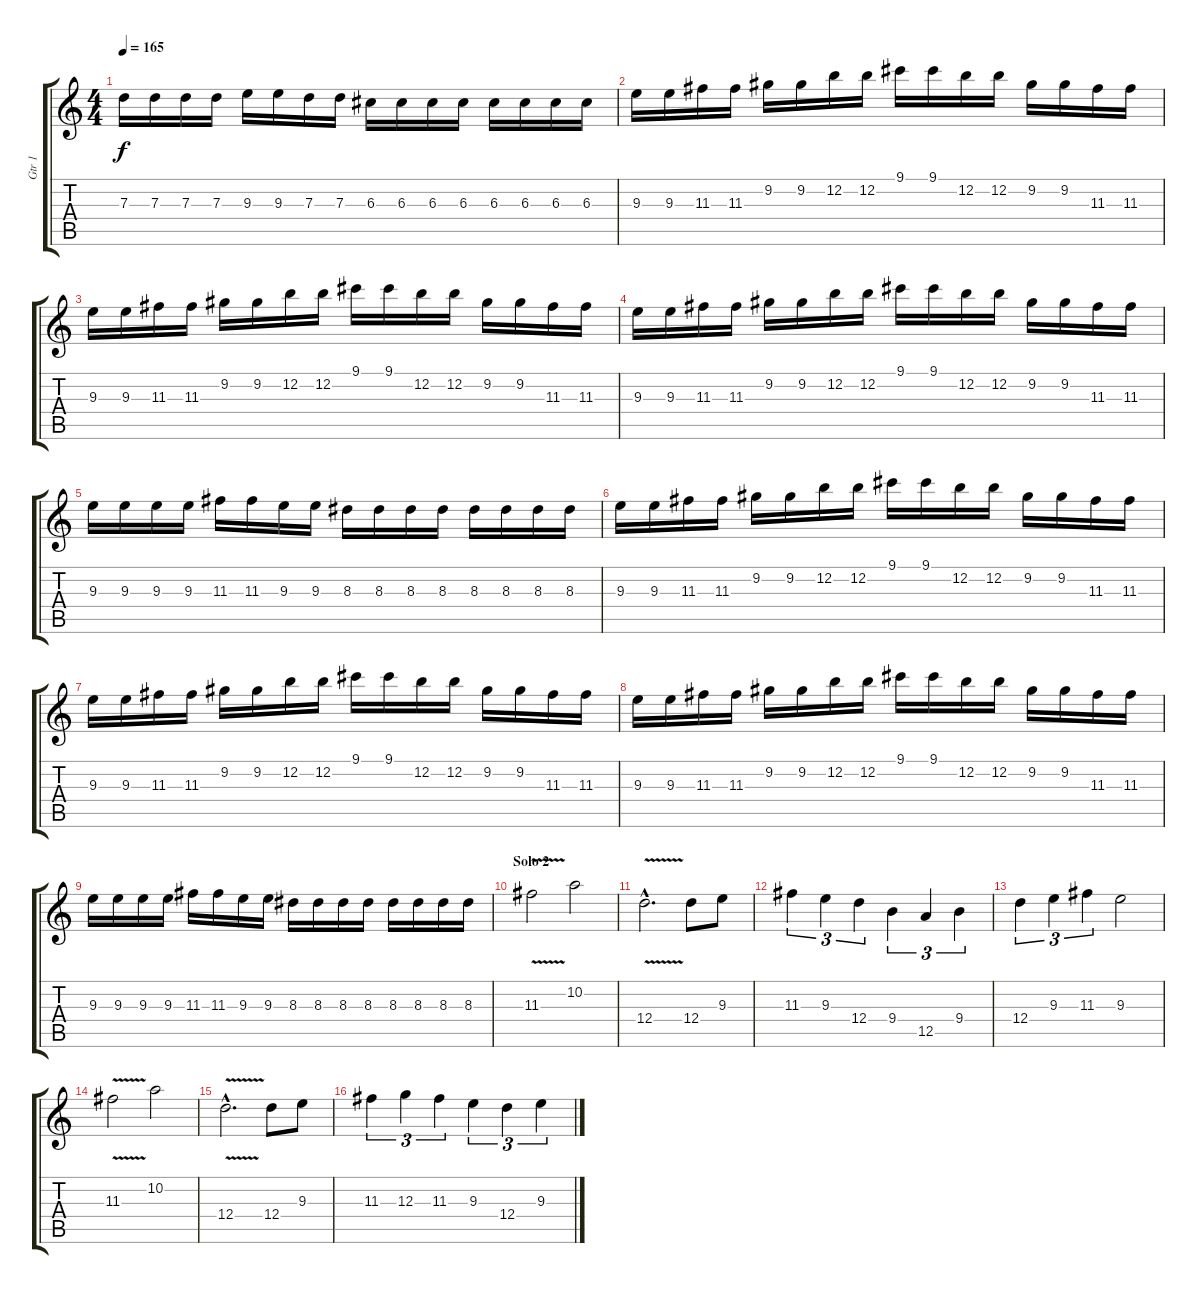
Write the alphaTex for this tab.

\track ("Gtr 1" "Gtr 1") {instrument distortionguitar}
\staff {score tabs}
\tuning (E4 B3 G3 D3 A2 E2) {hide}
\ts (4 4)
\tempo 165
\clef g2
\ks c
7.3.16{dy f} 7.3.16 7.3.16 7.3.16 9.3.16 9.3.16 7.3.16 7.3.16 6.3.16 6.3.16 6.3.16 6.3.16 6.3.16 6.3.16 6.3.16 6.3.16 |
9.3.16 9.3.16 11.3.16 11.3.16 9.2.16 9.2.16 12.2.16 12.2.16 9.1.16 9.1.16 12.2.16 12.2.16 9.2.16 9.2.16 11.3.16 11.3.16 |
9.3.16 9.3.16 11.3.16 11.3.16 9.2.16 9.2.16 12.2.16 12.2.16 9.1.16 9.1.16 12.2.16 12.2.16 9.2.16 9.2.16 11.3.16 11.3.16 |
9.3.16 9.3.16 11.3.16 11.3.16 9.2.16 9.2.16 12.2.16 12.2.16 9.1.16 9.1.16 12.2.16 12.2.16 9.2.16 9.2.16 11.3.16 11.3.16 |
9.3.16 9.3.16 9.3.16 9.3.16 11.3.16 11.3.16 9.3.16 9.3.16 8.3.16 8.3.16 8.3.16 8.3.16 8.3.16 8.3.16 8.3.16 8.3.16 |
9.3.16 9.3.16 11.3.16 11.3.16 9.2.16 9.2.16 12.2.16 12.2.16 9.1.16 9.1.16 12.2.16 12.2.16 9.2.16 9.2.16 11.3.16 11.3.16 |
9.3.16 9.3.16 11.3.16 11.3.16 9.2.16 9.2.16 12.2.16 12.2.16 9.1.16 9.1.16 12.2.16 12.2.16 9.2.16 9.2.16 11.3.16 11.3.16 |
9.3.16 9.3.16 11.3.16 11.3.16 9.2.16 9.2.16 12.2.16 12.2.16 9.1.16 9.1.16 12.2.16 12.2.16 9.2.16 9.2.16 11.3.16 11.3.16 |
9.3.16 9.3.16 9.3.16 9.3.16 11.3.16 11.3.16 9.3.16 9.3.16 8.3.16 8.3.16 8.3.16 8.3.16 8.3.16 8.3.16 8.3.16 8.3.16 |
\section ("" "Solo 2")
11.3{v}.2 10.2.2 |
12.4{v hac}.2{d} 12.4.8 9.3.8 |
11.3.4{tu (3 2)} 9.3.4{tu (3 2)} 12.4.4{tu (3 2)} 9.4.4{tu (3 2)} 12.5.4{tu (3 2)} 9.4.4{tu (3 2)} |
12.4.4{tu (3 2)} 9.3.4{tu (3 2)} 11.3.4{tu (3 2)} 9.3.2 |
11.3{v}.2 10.2.2 |
12.4{v hac}.2{d} 12.4.8 9.3.8 |
11.3.4{tu (3 2)} 12.3.4{tu (3 2)} 11.3.4{tu (3 2)} 9.3.4{tu (3 2)} 12.4.4{tu (3 2)} 9.3.4{tu (3 2)}
